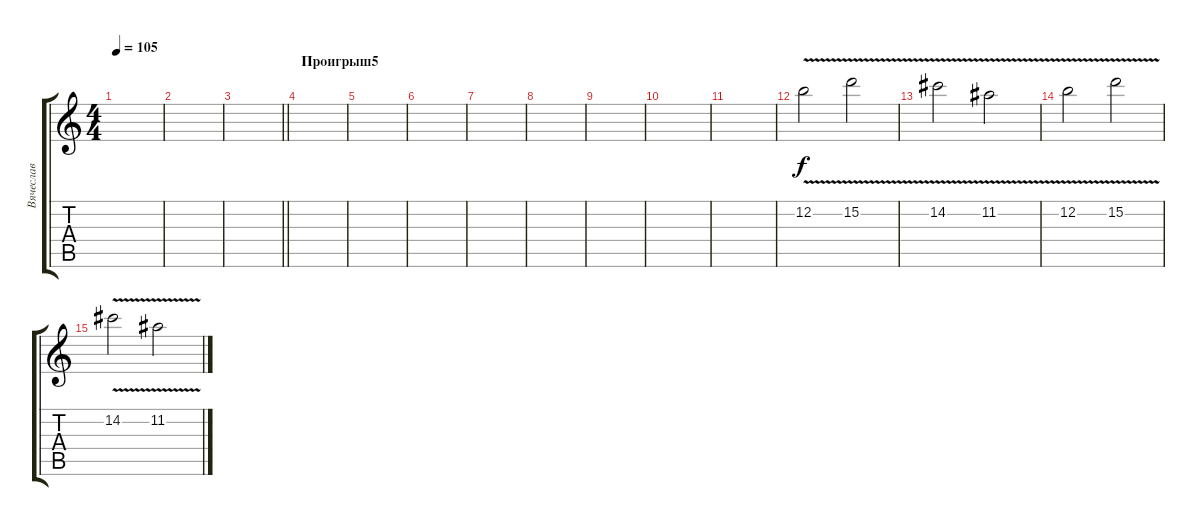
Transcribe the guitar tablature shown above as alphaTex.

\track ("Вячеслав" "Вячеслав") {instrument distortionguitar}
\staff {score tabs}
\tuning (E4 B3 G3 D3 A2 E2) {hide}
\ts (4 4)
\tempo 105
\clef g2
\ks c
|
|
\barLineRight lightlight
|
\section ("" "Проигрыш5")
|
|
|
|
|
|
|
|
12.2{v}.2 15.2{v}.2 |
14.2{v}.2 11.2{v}.2 |
12.2{v}.2 15.2{v}.2 |
14.2{v}.2 11.2{v}.2
